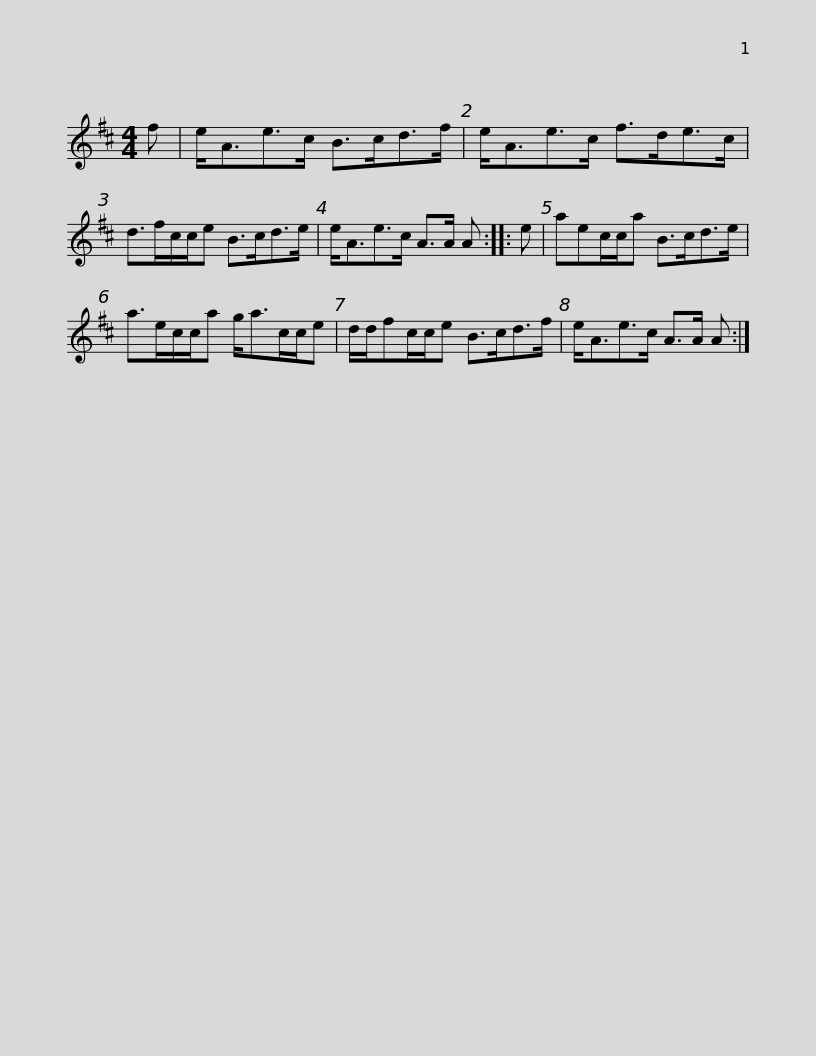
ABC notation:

X:1
L:1/8
M:4/4
I:linebreak $
K:D
V:1 treble
V:1
 f | e<Ae>c B>cd>f | e<Ae>c f>de>c | d>fc/c/e B>cd>e | e<Ae>c A>A A :: %5
 e |$ aec/c/a B>cd>e | a>ec/c/a g<ac/c/e | d/d/fc/c/e B>cd>f | e<Ae>c A>A A :| %10
